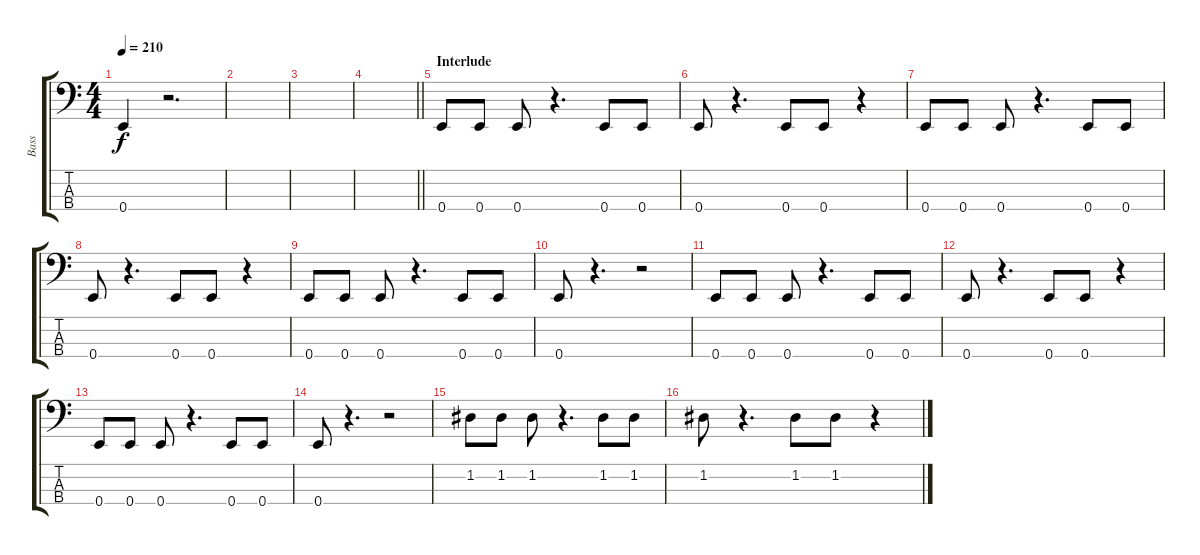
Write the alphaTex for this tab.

\track ("Bass" "Bass") {instrument electricbassfinger}
\staff {score tabs}
\tuning (G2 D2 A1 E1) {hide}
\ts (4 4)
\tempo 210
\clef f4
\ks c
0.4.4{dy f} r.2{d} |
|
|
\barLineRight lightlight
|
\section ("" "Interlude")
0.4.8 0.4.8 0.4.8 r.4{d} 0.4.8 0.4.8 |
0.4.8 r.4{d} 0.4.8 0.4.8 r.4 |
0.4.8 0.4.8 0.4.8 r.4{d} 0.4.8 0.4.8 |
0.4.8 r.4{d} 0.4.8 0.4.8 r.4 |
0.4.8 0.4.8 0.4.8 r.4{d} 0.4.8 0.4.8 |
0.4.8 r.4{d} r.2 |
0.4.8 0.4.8 0.4.8 r.4{d} 0.4.8 0.4.8 |
0.4.8 r.4{d} 0.4.8 0.4.8 r.4 |
0.4.8 0.4.8 0.4.8 r.4{d} 0.4.8 0.4.8 |
0.4.8 r.4{d} r.2 |
1.2.8 1.2.8 1.2.8 r.4{d} 1.2.8 1.2.8 |
1.2.8 r.4{d} 1.2.8 1.2.8 r.4
